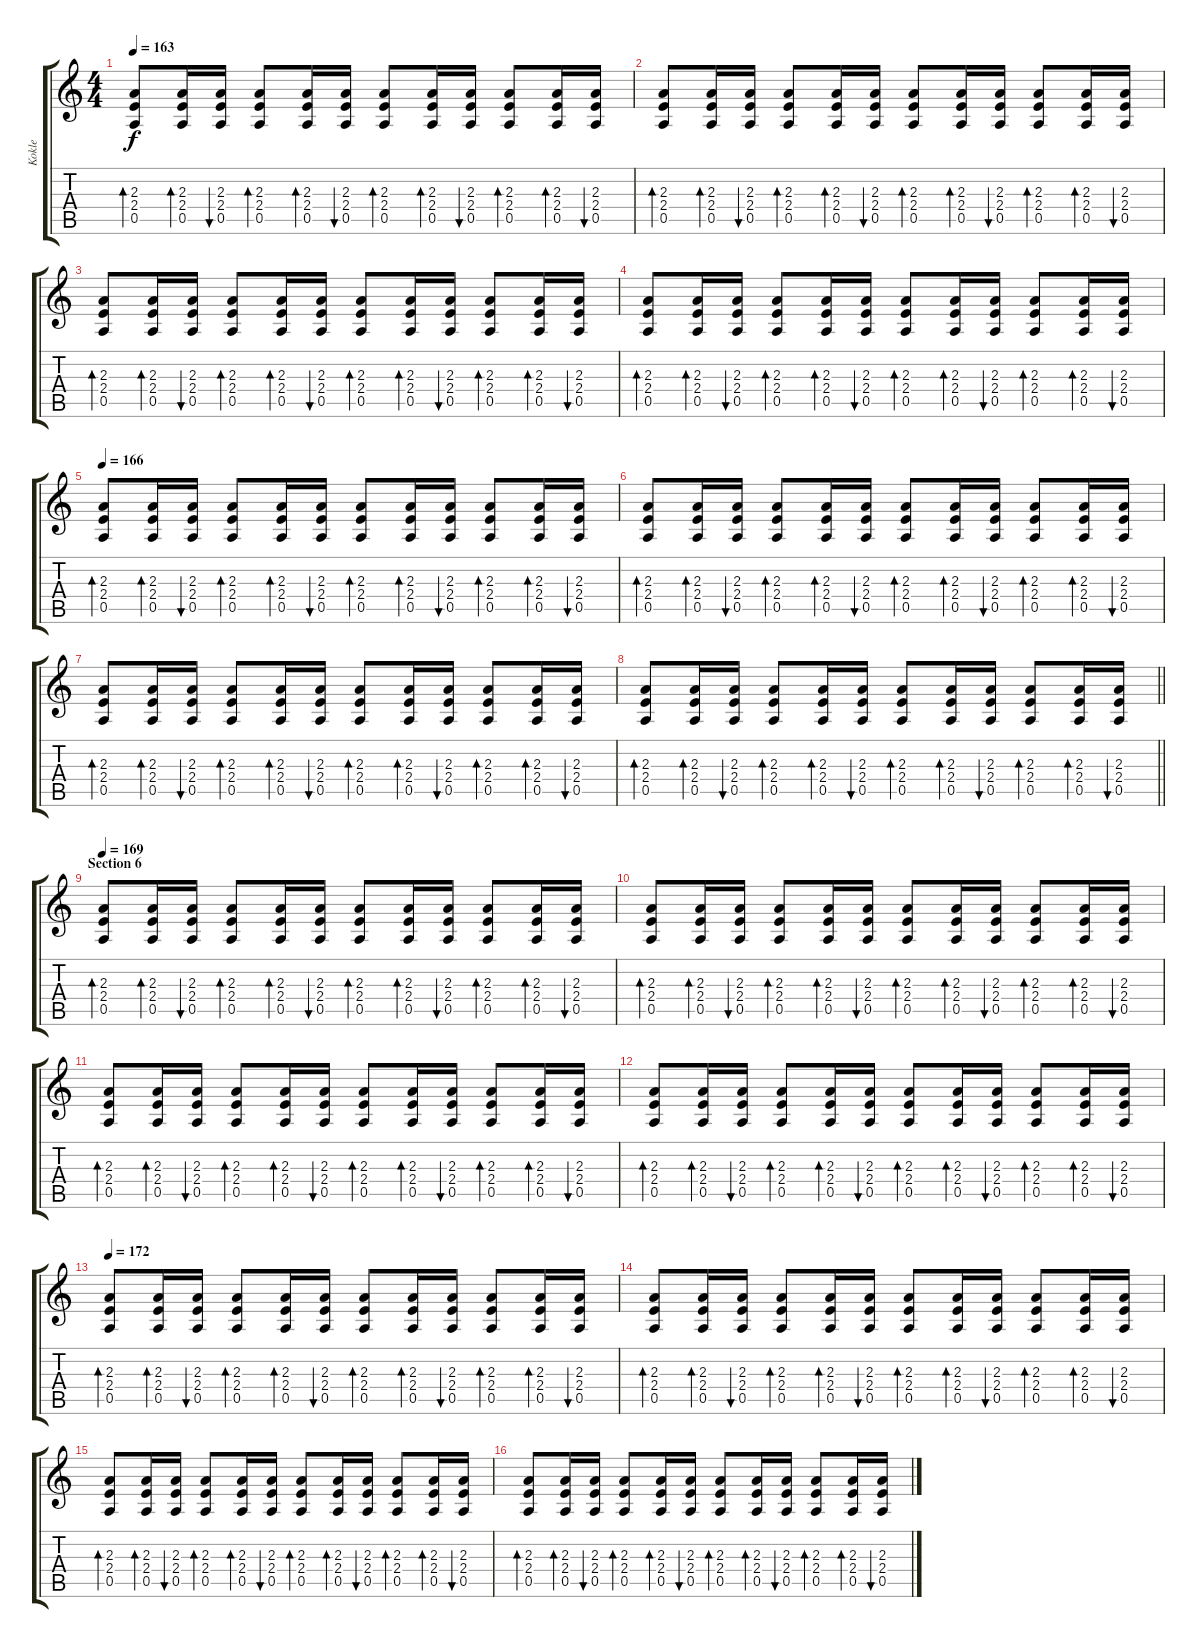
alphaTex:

\track ("Kokle" "Kokle") {instrument acousticguitarsteel}
\staff {score tabs}
\tuning (E4 B3 G3 D3 A2 E2) {hide}
\ts (4 4)
\tempo 163
\clef g2
\ks c
(2.3 2.4 0.5).8{bd 60 dy f} (2.3 2.4 0.5).16{bd 60} (2.3 2.4 0.5).16{bu 60} (2.3 2.4 0.5).8{bd 60} (2.3 2.4 0.5).16{bd 60} (2.3 2.4 0.5).16{bu 60} (2.3 2.4 0.5).8{bd 60} (2.3 2.4 0.5).16{bd 60} (2.3 2.4 0.5).16{bu 60} (2.3 2.4 0.5).8{bd 60} (2.3 2.4 0.5).16{bd 60} (2.3 2.4 0.5).16{bu 60} |
(2.3 2.4 0.5).8{bd 60} (2.3 2.4 0.5).16{bd 60} (2.3 2.4 0.5).16{bu 60} (2.3 2.4 0.5).8{bd 60} (2.3 2.4 0.5).16{bd 60} (2.3 2.4 0.5).16{bu 60} (2.3 2.4 0.5).8{bd 60} (2.3 2.4 0.5).16{bd 60} (2.3 2.4 0.5).16{bu 60} (2.3 2.4 0.5).8{bd 60} (2.3 2.4 0.5).16{bd 60} (2.3 2.4 0.5).16{bu 60} |
(2.3 2.4 0.5).8{bd 60} (2.3 2.4 0.5).16{bd 60} (2.3 2.4 0.5).16{bu 60} (2.3 2.4 0.5).8{bd 60} (2.3 2.4 0.5).16{bd 60} (2.3 2.4 0.5).16{bu 60} (2.3 2.4 0.5).8{bd 60} (2.3 2.4 0.5).16{bd 60} (2.3 2.4 0.5).16{bu 60} (2.3 2.4 0.5).8{bd 60} (2.3 2.4 0.5).16{bd 60} (2.3 2.4 0.5).16{bu 60} |
(2.3 2.4 0.5).8{bd 60} (2.3 2.4 0.5).16{bd 60} (2.3 2.4 0.5).16{bu 60} (2.3 2.4 0.5).8{bd 60} (2.3 2.4 0.5).16{bd 60} (2.3 2.4 0.5).16{bu 60} (2.3 2.4 0.5).8{bd 60} (2.3 2.4 0.5).16{bd 60} (2.3 2.4 0.5).16{bu 60} (2.3 2.4 0.5).8{bd 60} (2.3 2.4 0.5).16{bd 60} (2.3 2.4 0.5).16{bu 60} |
\tempo 166
(2.3 2.4 0.5).8{bd 60} (2.3 2.4 0.5).16{bd 60} (2.3 2.4 0.5).16{bu 60} (2.3 2.4 0.5).8{bd 60} (2.3 2.4 0.5).16{bd 60} (2.3 2.4 0.5).16{bu 60} (2.3 2.4 0.5).8{bd 60} (2.3 2.4 0.5).16{bd 60} (2.3 2.4 0.5).16{bu 60} (2.3 2.4 0.5).8{bd 60} (2.3 2.4 0.5).16{bd 60} (2.3 2.4 0.5).16{bu 60} |
(2.3 2.4 0.5).8{bd 60} (2.3 2.4 0.5).16{bd 60} (2.3 2.4 0.5).16{bu 60} (2.3 2.4 0.5).8{bd 60} (2.3 2.4 0.5).16{bd 60} (2.3 2.4 0.5).16{bu 60} (2.3 2.4 0.5).8{bd 60} (2.3 2.4 0.5).16{bd 60} (2.3 2.4 0.5).16{bu 60} (2.3 2.4 0.5).8{bd 60} (2.3 2.4 0.5).16{bd 60} (2.3 2.4 0.5).16{bu 60} |
(2.3 2.4 0.5).8{bd 60} (2.3 2.4 0.5).16{bd 60} (2.3 2.4 0.5).16{bu 60} (2.3 2.4 0.5).8{bd 60} (2.3 2.4 0.5).16{bd 60} (2.3 2.4 0.5).16{bu 60} (2.3 2.4 0.5).8{bd 60} (2.3 2.4 0.5).16{bd 60} (2.3 2.4 0.5).16{bu 60} (2.3 2.4 0.5).8{bd 60} (2.3 2.4 0.5).16{bd 60} (2.3 2.4 0.5).16{bu 60} |
\barLineRight lightlight
(2.3 2.4 0.5).8{bd 60} (2.3 2.4 0.5).16{bd 60} (2.3 2.4 0.5).16{bu 60} (2.3 2.4 0.5).8{bd 60} (2.3 2.4 0.5).16{bd 60} (2.3 2.4 0.5).16{bu 60} (2.3 2.4 0.5).8{bd 60} (2.3 2.4 0.5).16{bd 60} (2.3 2.4 0.5).16{bu 60} (2.3 2.4 0.5).8{bd 60} (2.3 2.4 0.5).16{bd 60} (2.3 2.4 0.5).16{bu 60} |
\section ("" "Section 6")
\tempo 169
(2.3 2.4 0.5).8{bd 60} (2.3 2.4 0.5).16{bd 60} (2.3 2.4 0.5).16{bu 60} (2.3 2.4 0.5).8{bd 60} (2.3 2.4 0.5).16{bd 60} (2.3 2.4 0.5).16{bu 60} (2.3 2.4 0.5).8{bd 60} (2.3 2.4 0.5).16{bd 60} (2.3 2.4 0.5).16{bu 60} (2.3 2.4 0.5).8{bd 60} (2.3 2.4 0.5).16{bd 60} (2.3 2.4 0.5).16{bu 60} |
(2.3 2.4 0.5).8{bd 60} (2.3 2.4 0.5).16{bd 60} (2.3 2.4 0.5).16{bu 60} (2.3 2.4 0.5).8{bd 60} (2.3 2.4 0.5).16{bd 60} (2.3 2.4 0.5).16{bu 60} (2.3 2.4 0.5).8{bd 60} (2.3 2.4 0.5).16{bd 60} (2.3 2.4 0.5).16{bu 60} (2.3 2.4 0.5).8{bd 60} (2.3 2.4 0.5).16{bd 60} (2.3 2.4 0.5).16{bu 60} |
(2.3 2.4 0.5).8{bd 60} (2.3 2.4 0.5).16{bd 60} (2.3 2.4 0.5).16{bu 60} (2.3 2.4 0.5).8{bd 60} (2.3 2.4 0.5).16{bd 60} (2.3 2.4 0.5).16{bu 60} (2.3 2.4 0.5).8{bd 60} (2.3 2.4 0.5).16{bd 60} (2.3 2.4 0.5).16{bu 60} (2.3 2.4 0.5).8{bd 60} (2.3 2.4 0.5).16{bd 60} (2.3 2.4 0.5).16{bu 60} |
(2.3 2.4 0.5).8{bd 60} (2.3 2.4 0.5).16{bd 60} (2.3 2.4 0.5).16{bu 60} (2.3 2.4 0.5).8{bd 60} (2.3 2.4 0.5).16{bd 60} (2.3 2.4 0.5).16{bu 60} (2.3 2.4 0.5).8{bd 60} (2.3 2.4 0.5).16{bd 60} (2.3 2.4 0.5).16{bu 60} (2.3 2.4 0.5).8{bd 60} (2.3 2.4 0.5).16{bd 60} (2.3 2.4 0.5).16{bu 60} |
\tempo 172
(2.3 2.4 0.5).8{bd 60} (2.3 2.4 0.5).16{bd 60} (2.3 2.4 0.5).16{bu 60} (2.3 2.4 0.5).8{bd 60} (2.3 2.4 0.5).16{bd 60} (2.3 2.4 0.5).16{bu 60} (2.3 2.4 0.5).8{bd 60} (2.3 2.4 0.5).16{bd 60} (2.3 2.4 0.5).16{bu 60} (2.3 2.4 0.5).8{bd 60} (2.3 2.4 0.5).16{bd 60} (2.3 2.4 0.5).16{bu 60} |
(2.3 2.4 0.5).8{bd 60} (2.3 2.4 0.5).16{bd 60} (2.3 2.4 0.5).16{bu 60} (2.3 2.4 0.5).8{bd 60} (2.3 2.4 0.5).16{bd 60} (2.3 2.4 0.5).16{bu 60} (2.3 2.4 0.5).8{bd 60} (2.3 2.4 0.5).16{bd 60} (2.3 2.4 0.5).16{bu 60} (2.3 2.4 0.5).8{bd 60} (2.3 2.4 0.5).16{bd 60} (2.3 2.4 0.5).16{bu 60} |
(2.3 2.4 0.5).8{bd 60} (2.3 2.4 0.5).16{bd 60} (2.3 2.4 0.5).16{bu 60} (2.3 2.4 0.5).8{bd 60} (2.3 2.4 0.5).16{bd 60} (2.3 2.4 0.5).16{bu 60} (2.3 2.4 0.5).8{bd 60} (2.3 2.4 0.5).16{bd 60} (2.3 2.4 0.5).16{bu 60} (2.3 2.4 0.5).8{bd 60} (2.3 2.4 0.5).16{bd 60} (2.3 2.4 0.5).16{bu 60} |
(2.3 2.4 0.5).8{bd 60} (2.3 2.4 0.5).16{bd 60} (2.3 2.4 0.5).16{bu 60} (2.3 2.4 0.5).8{bd 60} (2.3 2.4 0.5).16{bd 60} (2.3 2.4 0.5).16{bu 60} (2.3 2.4 0.5).8{bd 60} (2.3 2.4 0.5).16{bd 60} (2.3 2.4 0.5).16{bu 60} (2.3 2.4 0.5).8{bd 60} (2.3 2.4 0.5).16{bd 60} (2.3 2.4 0.5).16{bu 60}
